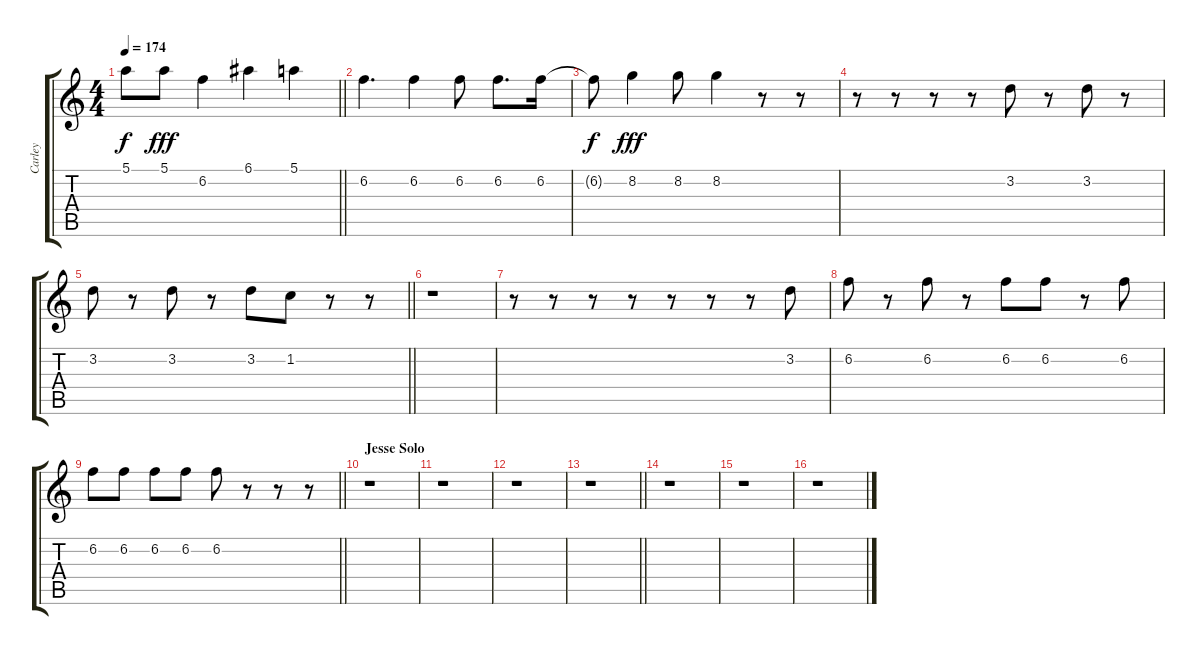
\track ("Carley" "Carley") {instrument stringensemble1}
\staff {score tabs}
\tuning (E5 B4 G4 D4 A3 E3) {hide}
\ts (4 4)
\tempo 174
\clef g2
\barLineRight lightlight
\ks c
5.1{t}.8{dy f} 5.1.8{dy fff} 6.2.4 6.1.4 5.1.4 |
6.2.4{d} 6.2.4 6.2.8 6.2.8{d} 6.2.16 |
6.2{t}.8{dy f} 8.2.4{dy fff} 8.2.8 8.2.4 r.8 r.8 |
r.8 r.8 r.8 r.8 3.2.8 r.8 3.2.8 r.8 |
\barLineRight lightlight
3.2.8 r.8 3.2.8 r.8 3.2.8 1.2.8 r.8 r.8 |
\section ("" "")
r.1 |
r.8 r.8 r.8 r.8 r.8 r.8 r.8 3.2.8 |
6.2.8 r.8 6.2.8 r.8 6.2.8 6.2.8 r.8 6.2.8 |
\barLineRight lightlight
6.2.8 6.2.8 6.2.8 6.2.8 6.2.8 r.8 r.8 r.8 |
\section ("" "Jesse Solo")
r.1 |
r.1 |
r.1 |
\barLineRight lightlight
r.1 |
r.1 |
r.1 |
r.1
